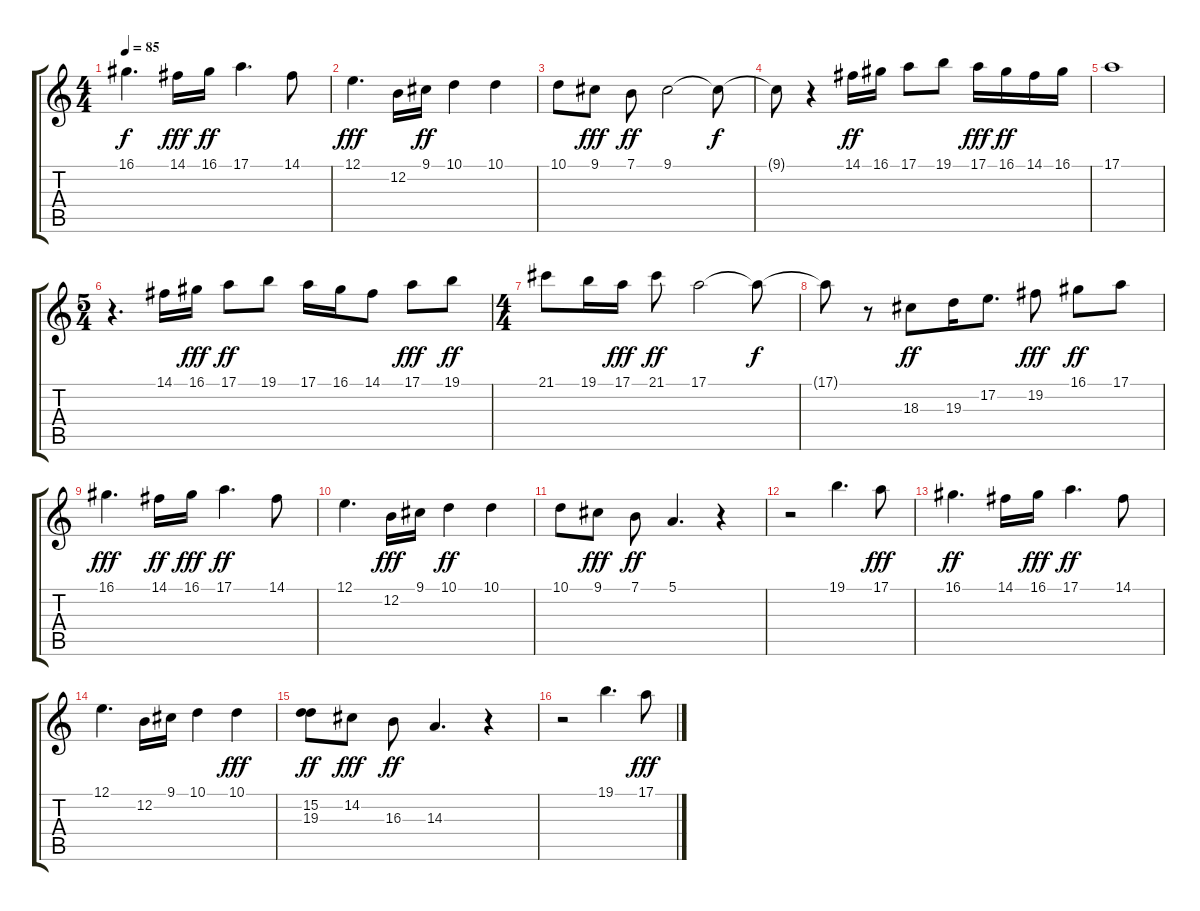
\track "" {instrument voiceoohs}
\staff {score tabs}
\tuning (E4 B3 G3 D3 A2 E2) {hide}
\ts (4 4)
\tempo 85
\clef g2
\ks c
16.1{t}.4{d dy f} 14.1.16{dy fff} 16.1.16{dy ff} 17.1.4{d} 14.1.8 |
12.1.4{d dy fff} 12.2.16 9.1.16{dy ff} 10.1.4 10.1.4 |
10.1.8 9.1.8{dy fff} 7.1.8{dy ff} 9.1.2 9.1{t}.8{dy f} |
9.1{t}.8 r.4 14.1.16{dy ff} 16.1.16 17.1.8 19.1.8 17.1.16{dy fff} 16.1.16{dy ff} 14.1.16 16.1.16 |
17.1.1 |
\ts (5 4)
r.4{d} 14.1.16 16.1.16{dy fff} 17.1.8{dy ff} 19.1.8 17.1.16 16.1.16 14.1.8 17.1.8{dy fff} 19.1.8{dy ff} |
\ts (4 4)
21.1.8 19.1.16 17.1.16{dy fff} 21.1.8{dy ff} 17.1.2 17.1{t}.8{dy f} |
17.1{t}.8 r.8 18.3.8{dy ff} 19.3.16 17.2.8{d} 19.2.8{dy fff} 16.1.8{dy ff} 17.1.8 |
16.1.4{d dy fff} 14.1.16{dy ff} 16.1.16{dy fff} 17.1.4{d dy ff} 14.1.8 |
12.1.4{d} 12.2.16{dy fff} 9.1.16 10.1.4{dy ff} 10.1.4 |
10.1.8 9.1.8{dy fff} 7.1.8{dy ff} 5.1.4{d} r.4 |
r.2 19.1.4{d} 17.1.8{dy fff} |
16.1.4{d dy ff} 14.1.16 16.1.16{dy fff} 17.1.4{d dy ff} 14.1.8 |
12.1.4{d} 12.2.16 9.1.16 10.1.4 10.1.4{dy fff} |
(15.2 19.3).8{dy ff} 14.2.8{dy fff} 16.3.8{dy ff} 14.3.4{d} r.4 |
r.2 19.1.4{d} 17.1.8{dy fff}
